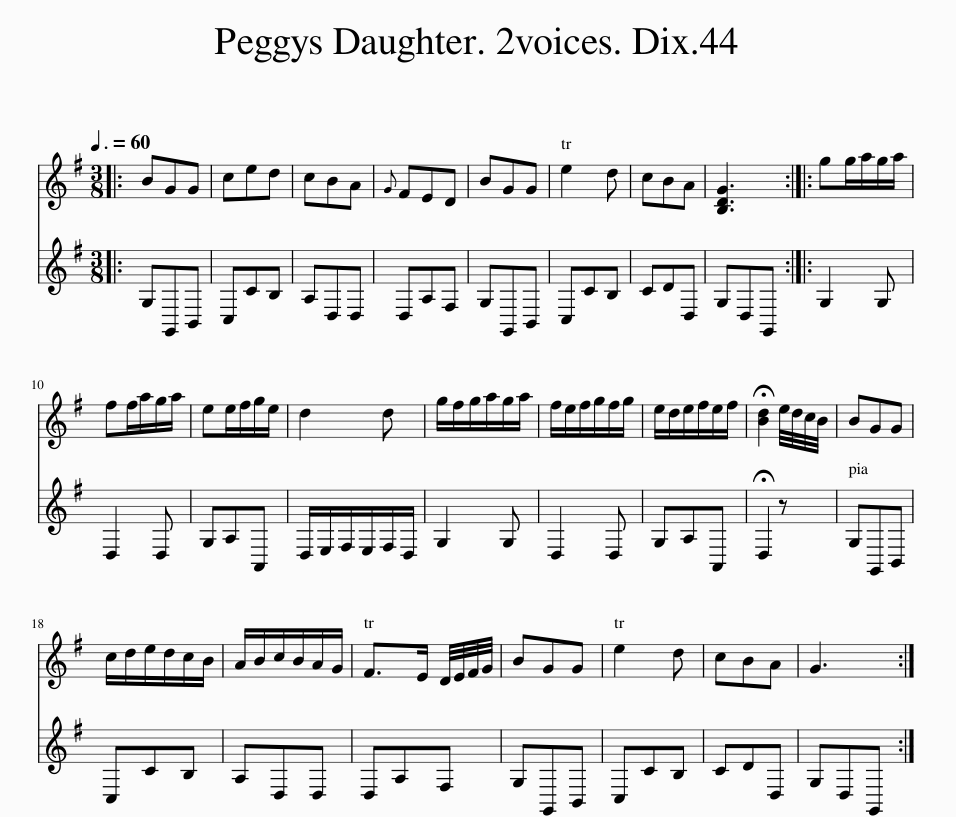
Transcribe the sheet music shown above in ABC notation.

X:1
%%score 1 2
L:1/8
Q:3/8=60
M:3/8
I:linebreak $
K:G
V:1 treble
V:2 treble
V:1
|: BGG | ced | cBA |{G} FED | BGG | %5
 e2 d | cBA | [B,DG]3 :: gg/a/g/a/ |$ ff/a/g/a/ | %10
 ee/f/g/e/ | d2 d | g/f/g/a/g/a/ | f/e/f/g/f/g/ | e/d/e/f/e/f/ | %15
 !fermata![Bd]2 e/4d/4c/4B/4 | BGG |$ c/d/e/d/c/B/ | A/B/c/B/A/G/ | F>E D/4E/4F/4G/4 | %20
 BGG | e2 d | cBA | G3 :| %24
V:2
|: G,G,,B,, | C,CB, | A,D,D, | D,A,F, | G,G,,B,, | %5
 C,CB, | CDD, | G,D,G,, :: G,2 G, |$ D,2 D, | %10
 G,A,A,, | D,/E,/F,/E,/F,/D,/ | G,2 G, | D,2 D, | G,A,A,, | %15
 !fermata!D,2 z | G,G,,B,, |$ C,CB, | A,D,D, | D,A,F, | %20
 G,G,,B,, | C,CB, | CDD, | G,D,G,, :| %24
